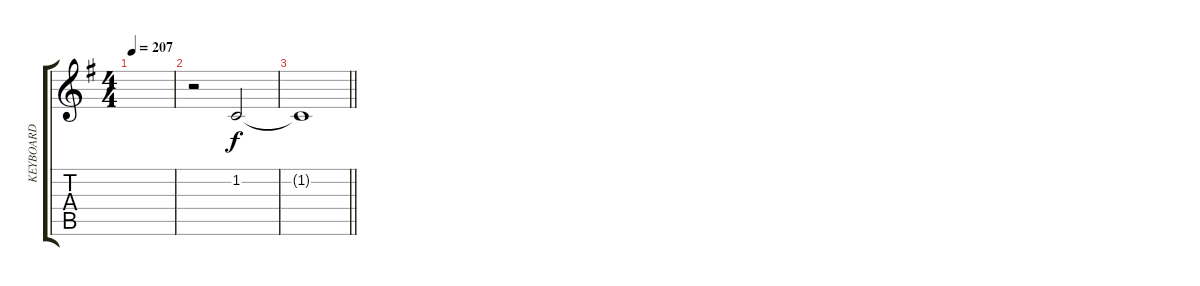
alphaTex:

\track ("KEYBOARD" "KEYBOARD") {instrument reversecymbal}
\staff {score tabs}
\tuning (E4 B3 G3 D3 A2 E2) {hide}
\ts (4 4)
\tempo 207
\clef g2
\ks eminor
|
r.2 1.2.2 |
\barLineRight lightlight
1.2{t}.1
